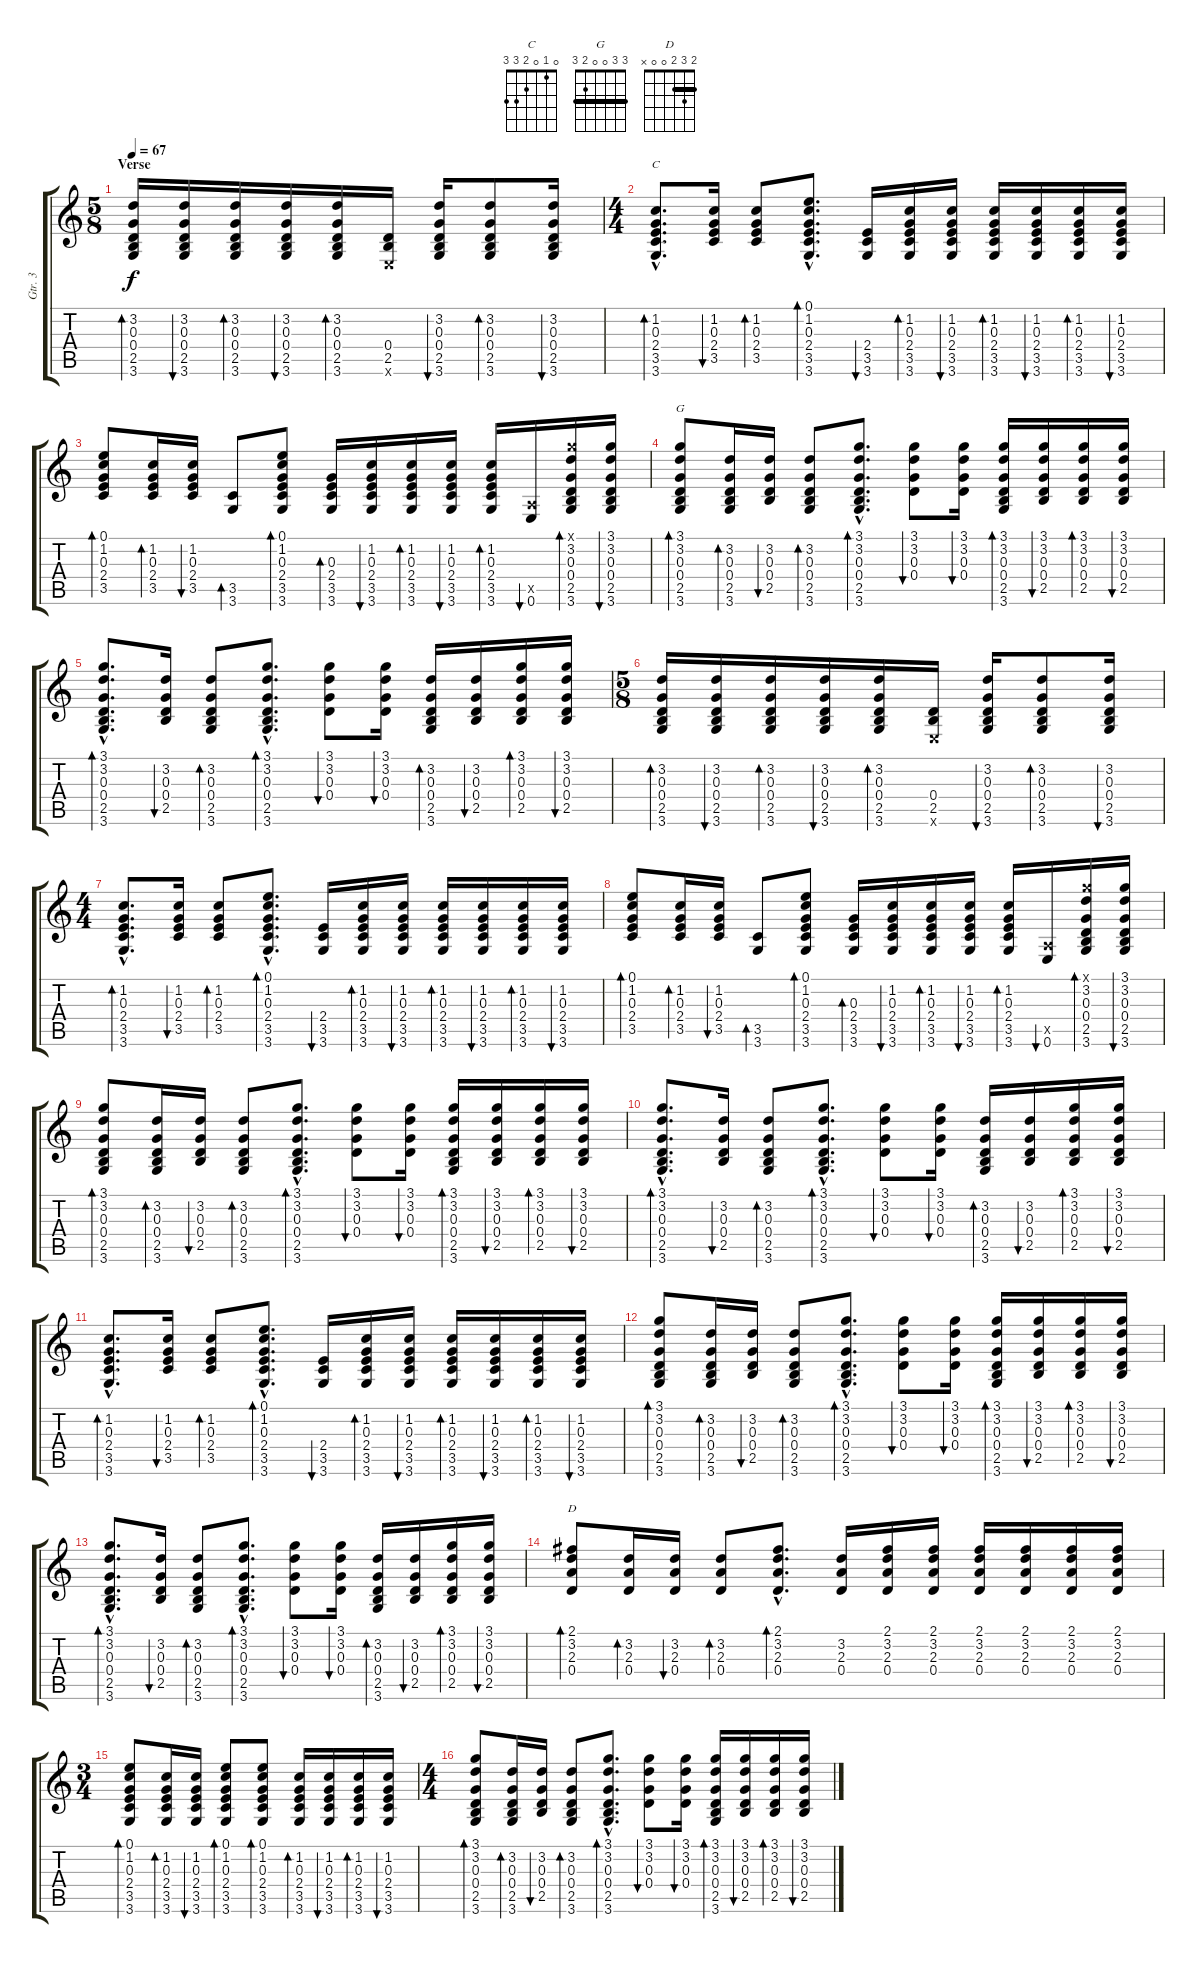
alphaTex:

\track ("Gtr. 3" "Gtr. 3") {instrument acousticguitarsteel}
\staff {score tabs}
\tuning (E4 B3 G3 D3 A2 E2) {hide}
\chord ("C" 0 1 0 2 3 3)
\chord ("G" 3 3 0 0 2 3) {barre 3}
\chord ("D" 2 3 2 0 0 x) {barre 2}
\ts (5 8)
\section ("" "Verse")
\tempo 67
\clef g2
\ks c
(3.2 0.3 0.4 2.5 3.6).16{bd 30 dy f} (3.2 0.3 0.4 2.5 3.6).16{bu 30} (3.2 0.3 0.4 2.5 3.6).16{bd 30} (3.2 0.3 0.4 2.5 3.6).16{bu 30} (3.2 0.3 0.4 2.5 3.6).16{bd 30} (0.4 2.5 0.6{x}).16 (3.2 0.3 0.4 2.5 3.6).16{bu 30} (3.2 0.3 0.4 2.5 3.6).8{bd 30} (3.2 0.3 0.4 2.5 3.6).16{bu 30} |
\ts (4 4)
(1.2{hac} 0.3{hac} 2.4{hac} 3.5{hac} 3.6{hac}).8{d bd 30 ch "C"} (1.2 0.3 2.4 3.5).16{bu 30} (1.2 0.3 2.4 3.5).8{bd 30} (0.1{hac} 1.2{hac} 0.3{hac} 2.4{hac} 3.5{hac} 3.6{hac}).8{d bd 30} (2.4 3.5 3.6).16{bu 30} (1.2 0.3 2.4 3.5 3.6).16{bd 30} (1.2 0.3 2.4 3.5 3.6).16{bu 30} (1.2 0.3 2.4 3.5 3.6).16{bd 30} (1.2 0.3 2.4 3.5 3.6).16{bu 30} (1.2 0.3 2.4 3.5 3.6).16{bd 30} (1.2 0.3 2.4 3.5 3.6).16{bu 30} |
(0.1 1.2 0.3 2.4 3.5).8{bd 30} (1.2 0.3 2.4 3.5).16{bd 30} (1.2 0.3 2.4 3.5).16{bu 30} (3.5 3.6).8{bd 30} (0.1 1.2 0.3 2.4 3.5 3.6).8{bd 30} (0.3 2.4 3.5 3.6).16{bd 30} (1.2 0.3 2.4 3.5 3.6).16{bu 30} (1.2 0.3 2.4 3.5 3.6).16{bd 30} (1.2 0.3 2.4 3.5 3.6).16{bu 30} (1.2 0.3 2.4 3.5 3.6).16{bd 30} (0.5{x} 0.6).16{bu 30} (3.1{x} 3.2 0.3 0.4 2.5 3.6).16{bd 30} (3.1 3.2 0.3 0.4 2.5 3.6).16{bu 30} |
(3.1 3.2 0.3 0.4 2.5 3.6).8{bd 60 ch "G"} (3.2 0.3 0.4 2.5 3.6).16{bd 30} (3.2 0.3 0.4 2.5).16{bu 30} (3.2 0.3 0.4 2.5 3.6).8{bd 30} (3.1{hac} 3.2{hac} 0.3{hac} 0.4{hac} 2.5{hac} 3.6{hac}).8{d bd 30} (3.1 3.2 0.3 0.4).8{bu 30} (3.1 3.2 0.3 0.4).16{bu 30} (3.1 3.2 0.3 0.4 2.5 3.6).16{bd 30} (3.1 3.2 0.3 0.4 2.5).16{bu 30} (3.1 3.2 0.3 0.4 2.5).16{bd 30} (3.1 3.2 0.3 0.4 2.5).16{bu 30} |
(3.1{hac} 3.2{hac} 0.3{hac} 0.4{hac} 2.5{hac} 3.6{hac}).8{d bd 60} (3.2 0.3 0.4 2.5).16{bu 30} (3.2 0.3 0.4 2.5 3.6).8{bd 30} (3.1{hac} 3.2{hac} 0.3{hac} 0.4{hac} 2.5{hac} 3.6{hac}).8{d bd 30} (3.1 3.2 0.3 0.4).8{bu 30} (3.1 3.2 0.3 0.4).16{bu 30} (3.2 0.3 0.4 2.5 3.6).16{bd 30} (3.2 0.3 0.4 2.5).16{bu 30} (3.1 3.2 0.3 0.4 2.5).16{bd 30} (3.1 3.2 0.3 0.4 2.5).16{bu 30} |
\ts (5 8)
(3.2 0.3 0.4 2.5 3.6).16{bd 30} (3.2 0.3 0.4 2.5 3.6).16{bu 30} (3.2 0.3 0.4 2.5 3.6).16{bd 30} (3.2 0.3 0.4 2.5 3.6).16{bu 30} (3.2 0.3 0.4 2.5 3.6).16{bd 30} (0.4 2.5 0.6{x}).16 (3.2 0.3 0.4 2.5 3.6).16{bu 30} (3.2 0.3 0.4 2.5 3.6).8{bd 30} (3.2 0.3 0.4 2.5 3.6).16{bu 30} |
\ts (4 4)
(1.2{hac} 0.3{hac} 2.4{hac} 3.5{hac} 3.6{hac}).8{d bd 30} (1.2 0.3 2.4 3.5).16{bu 30} (1.2 0.3 2.4 3.5).8{bd 30} (0.1{hac} 1.2{hac} 0.3{hac} 2.4{hac} 3.5{hac} 3.6{hac}).8{d bd 30} (2.4 3.5 3.6).16{bu 30} (1.2 0.3 2.4 3.5 3.6).16{bd 30} (1.2 0.3 2.4 3.5 3.6).16{bu 30} (1.2 0.3 2.4 3.5 3.6).16{bd 30} (1.2 0.3 2.4 3.5 3.6).16{bu 30} (1.2 0.3 2.4 3.5 3.6).16{bd 30} (1.2 0.3 2.4 3.5 3.6).16{bu 30} |
(0.1 1.2 0.3 2.4 3.5).8{bd 30} (1.2 0.3 2.4 3.5).16{bd 30} (1.2 0.3 2.4 3.5).16{bu 30} (3.5 3.6).8{bd 30} (0.1 1.2 0.3 2.4 3.5 3.6).8{bd 30} (0.3 2.4 3.5 3.6).16{bd 30} (1.2 0.3 2.4 3.5 3.6).16{bu 30} (1.2 0.3 2.4 3.5 3.6).16{bd 30} (1.2 0.3 2.4 3.5 3.6).16{bu 30} (1.2 0.3 2.4 3.5 3.6).16{bd 30} (0.5{x} 0.6).16{bu 30} (3.1{x} 3.2 0.3 0.4 2.5 3.6).16{bd 30} (3.1 3.2 0.3 0.4 2.5 3.6).16{bu 30} |
(3.1 3.2 0.3 0.4 2.5 3.6).8{bd 60} (3.2 0.3 0.4 2.5 3.6).16{bd 30} (3.2 0.3 0.4 2.5).16{bu 30} (3.2 0.3 0.4 2.5 3.6).8{bd 30} (3.1{hac} 3.2{hac} 0.3{hac} 0.4{hac} 2.5{hac} 3.6{hac}).8{d bd 30} (3.1 3.2 0.3 0.4).8{bu 30} (3.1 3.2 0.3 0.4).16{bu 30} (3.1 3.2 0.3 0.4 2.5 3.6).16{bd 30} (3.1 3.2 0.3 0.4 2.5).16{bu 30} (3.1 3.2 0.3 0.4 2.5).16{bd 30} (3.1 3.2 0.3 0.4 2.5).16{bu 30} |
(3.1{hac} 3.2{hac} 0.3{hac} 0.4{hac} 2.5{hac} 3.6{hac}).8{d bd 60} (3.2 0.3 0.4 2.5).16{bu 30} (3.2 0.3 0.4 2.5 3.6).8{bd 30} (3.1{hac} 3.2{hac} 0.3{hac} 0.4{hac} 2.5{hac} 3.6{hac}).8{d bd 30} (3.1 3.2 0.3 0.4).8{bu 30} (3.1 3.2 0.3 0.4).16{bu 30} (3.2 0.3 0.4 2.5 3.6).16{bd 30} (3.2 0.3 0.4 2.5).16{bu 30} (3.1 3.2 0.3 0.4 2.5).16{bd 30} (3.1 3.2 0.3 0.4 2.5).16{bu 30} |
(1.2{hac} 0.3{hac} 2.4{hac} 3.5{hac} 3.6{hac}).8{d bd 30} (1.2 0.3 2.4 3.5).16{bu 30} (1.2 0.3 2.4 3.5).8{bd 30} (0.1{hac} 1.2{hac} 0.3{hac} 2.4{hac} 3.5{hac} 3.6{hac}).8{d bd 30} (2.4 3.5 3.6).16{bu 30} (1.2 0.3 2.4 3.5 3.6).16{bd 30} (1.2 0.3 2.4 3.5 3.6).16{bu 30} (1.2 0.3 2.4 3.5 3.6).16{bd 30} (1.2 0.3 2.4 3.5 3.6).16{bu 30} (1.2 0.3 2.4 3.5 3.6).16{bd 30} (1.2 0.3 2.4 3.5 3.6).16{bu 30} |
(3.1 3.2 0.3 0.4 2.5 3.6).8{bd 60} (3.2 0.3 0.4 2.5 3.6).16{bd 30} (3.2 0.3 0.4 2.5).16{bu 30} (3.2 0.3 0.4 2.5 3.6).8{bd 30} (3.1{hac} 3.2{hac} 0.3{hac} 0.4{hac} 2.5{hac} 3.6{hac}).8{d bd 30} (3.1 3.2 0.3 0.4).8{bu 30} (3.1 3.2 0.3 0.4).16{bu 30} (3.1 3.2 0.3 0.4 2.5 3.6).16{bd 30} (3.1 3.2 0.3 0.4 2.5).16{bu 30} (3.1 3.2 0.3 0.4 2.5).16{bd 30} (3.1 3.2 0.3 0.4 2.5).16{bu 30} |
(3.1{hac} 3.2{hac} 0.3{hac} 0.4{hac} 2.5{hac} 3.6{hac}).8{d bd 60} (3.2 0.3 0.4 2.5).16{bu 30} (3.2 0.3 0.4 2.5 3.6).8{bd 30} (3.1{hac} 3.2{hac} 0.3{hac} 0.4{hac} 2.5{hac} 3.6{hac}).8{d bd 30} (3.1 3.2 0.3 0.4).8{bu 30} (3.1 3.2 0.3 0.4).16{bu 30} (3.2 0.3 0.4 2.5 3.6).16{bd 30} (3.2 0.3 0.4 2.5).16{bu 30} (3.1 3.2 0.3 0.4 2.5).16{bd 30} (3.1 3.2 0.3 0.4 2.5).16{bu 30} |
(2.1 3.2 2.3 0.4).8{bd 30 ch "D"} (3.2 2.3 0.4).16{bd 30} (3.2 2.3 0.4).16{bu 30} (3.2 2.3 0.4).8{bd 60} (2.1{hac} 3.2{hac} 2.3{hac} 0.4{hac}).8{d bd 60} (3.2 2.3 0.4).16 (2.1 3.2 2.3 0.4).16 (2.1 3.2 2.3 0.4).16 (2.1 3.2 2.3 0.4).16 (2.1 3.2 2.3 0.4).16 (2.1 3.2 2.3 0.4).16 (2.1 3.2 2.3 0.4).16 |
\ts (3 4)
(0.1 1.2 0.3 2.4 3.5 3.6).8{bd 60} (1.2 0.3 2.4 3.5 3.6).16{bd 30} (1.2 0.3 2.4 3.5 3.6).16{bu 30} (0.1 1.2 0.3 2.4 3.5 3.6).8{bd 60} (0.1 1.2 0.3 2.4 3.5 3.6).8{bd 60} (1.2 0.3 2.4 3.5 3.6).16{bd 30} (1.2 0.3 2.4 3.5 3.6).16{bu 30} (1.2 0.3 2.4 3.5 3.6).16{bd 30} (1.2 0.3 2.4 3.5 3.6).16{bu 30} |
\ts (4 4)
(3.1 3.2 0.3 0.4 2.5 3.6).8{bd 60} (3.2 0.3 0.4 2.5 3.6).16{bd 30} (3.2 0.3 0.4 2.5).16{bu 30} (3.2 0.3 0.4 2.5 3.6).8{bd 30} (3.1{hac} 3.2{hac} 0.3{hac} 0.4{hac} 2.5{hac} 3.6{hac}).8{d bd 30} (3.1 3.2 0.3 0.4).8{bu 30} (3.1 3.2 0.3 0.4).16{bu 30} (3.1 3.2 0.3 0.4 2.5 3.6).16{bd 30} (3.1 3.2 0.3 0.4 2.5).16{bu 30} (3.1 3.2 0.3 0.4 2.5).16{bd 30} (3.1 3.2 0.3 0.4 2.5).16{bu 30}
